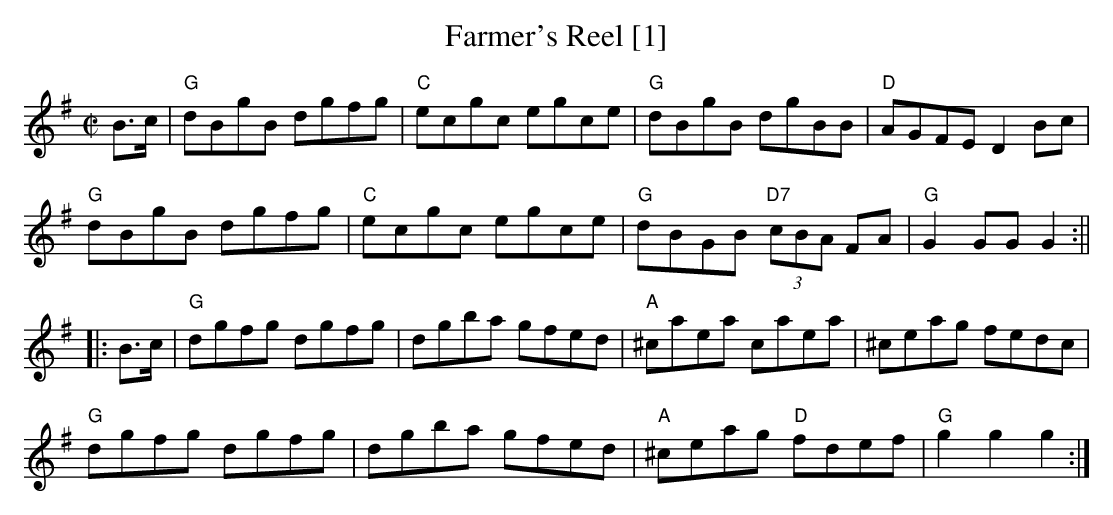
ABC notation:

X:1
T:Farmer's Reel [1]
M:C|
L:1/8
K:G
B>c|"G"dBgB dgfg|"C"ecgc egce|"G"dBgB dgBB|"D"AGFE D2Bc|
"G"dBgB dgfg|"C"ecgc egce|"G"dBGB "D7"(3cBA FA|"G"G2GG G2:||
|:B>c|"G"dgfg dgfg|dgba gfed|"A"^caea caea|^ceag fedc|
"G"dgfg dgfg|dgba gfed|"A"^ceag "D"fdef|"G"g2g2 g2:|
